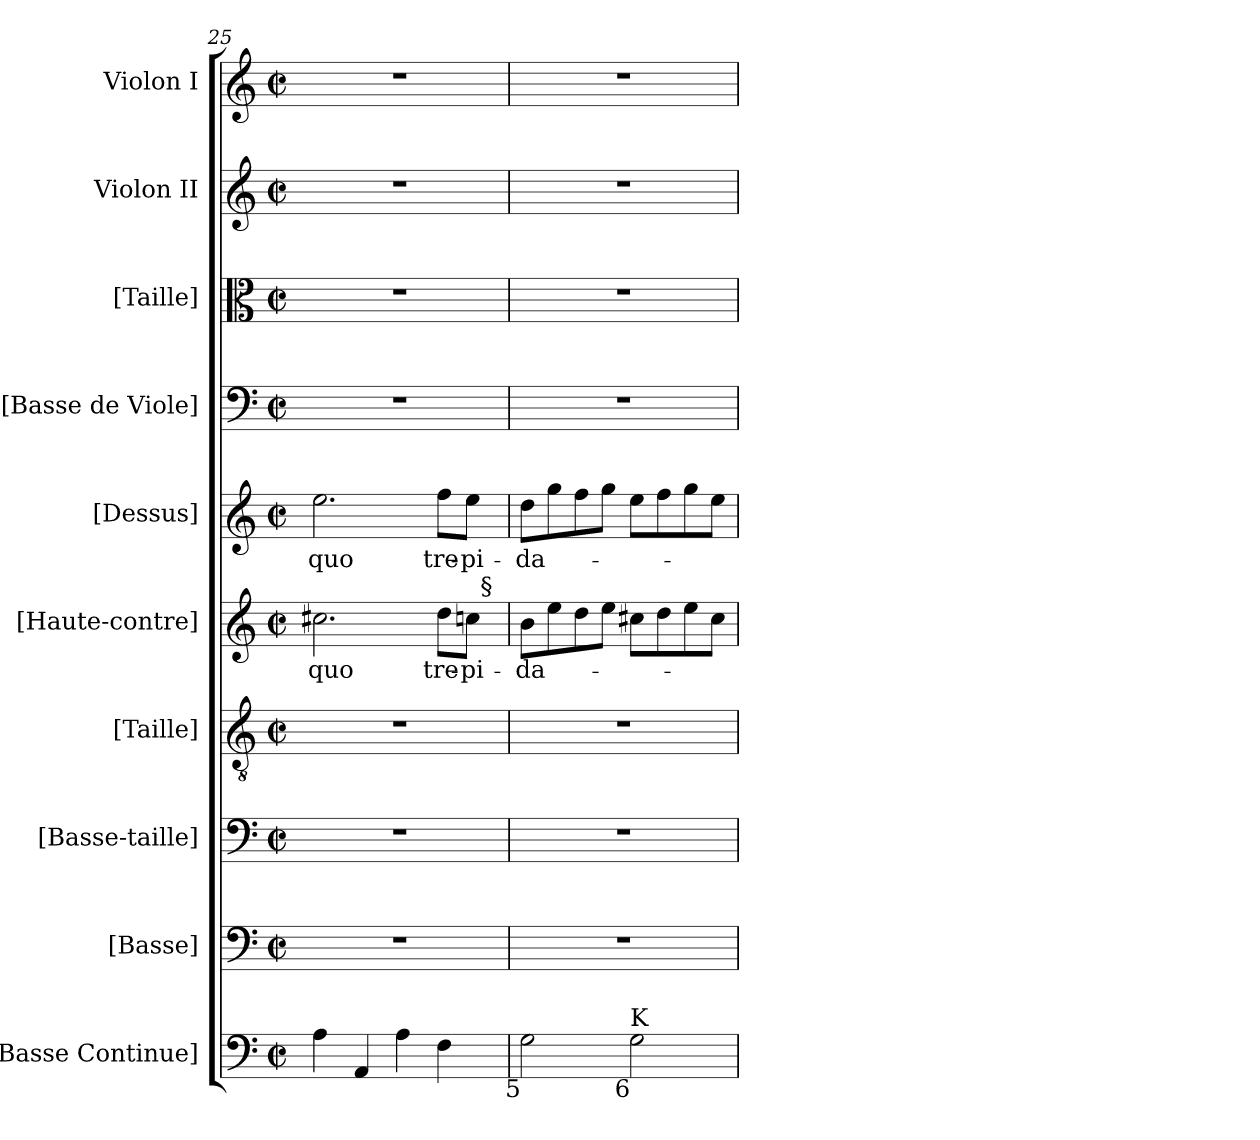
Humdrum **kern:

**kern	**kern	**kern	**kern	**kern	**text	**kern	**text	**kern	**kern	**kern	**kern
*part10	*part9	*part8	*part7	*part6	*part6	*part5	*part5	*part4	*part3	*part2	*part1
*staff10	*staff9	*staff8	*staff7	*staff6	*staff6	*staff5	*staff5	*staff4	*staff3	*staff2	*staff1
*I"[Basse Continue]	*I"[Basse]	*I"[Basse-taille]	*I"[Taille]	*I"[Haute-contre]	*	*I"[Dessus]	*	*I"[Basse de Viole]	*I"[Taille]	*I"Violon II	*I"Violon I
*I'B.c.	*I'B.	*I'B.t.	*I'T.	*I'H.C.	*	*I'D.	*	*	*	*I'Vln. II	*I'Vln. I
*clefF4	*clefF4	*clefF4	*clefGv2	*clefG2	*	*clefG2	*	*clefF4	*clefC3	*clefG2	*clefG2
*	*	*	*ITrd7c12	*ITrd7c12	*	*	*	*	*	*	*
*k[]	*k[]	*k[]	*k[]	*k[]	*	*k[]	*	*k[]	*k[]	*k[]	*k[]
*M2/2	*M2/2	*M2/2	*M2/2	*M2/2	*	*M2/2	*	*M2/2	*M2/2	*M2/2	*M2/2
*met(c|)	*met(c|)	*met(c|)	*met(c|)	*met(c|)	*	*met(c|)	*	*met(c|)	*met(c|)	*met(c|)	*met(c|)
=25	=25	=25	=25	=25	=25	=25	=25	=25	=25	=25	=25
!	!	!	!	!	!LO:LY:b:color=#000000	!	!	!	!	!	!
!	!	!	!	!	!	!	!LO:LY:b:color=#000000	!	!	!	!
*	*	*	*	*^	*	*	*	*	*	*	*
4Ai\	1r	1r	1r	2.c#Xi\	2ryy	quo	2.eei\	quo	1r	1r	1r	1r
4AAi/	.	.	.	.	.	.	.	.	.	.	.	.
4Ai\	.	.	.	.	4ryy	.	.	.	.	.	.	.
!	!	!	!	!	!	!LO:LY:b:color=#000000	!	!	!	!	!	!
!	!	!	!	!	!	!	!	!LO:LY:b:color=#000000	!	!	!	!
4Fi\	.	.	.	8di\L	8ryy	tre-	8ffi\L	tre-	.	.	.	.
!	!	!	!	!	!	!LO:LY:b:color=#000000	!	!	!	!	!	!
!	!	!	!	!	!	!	!	!LO:LY:b:color=#000000	!	!	!	!
.	.	.	.	8ci\J	32ryy	-pi-	8eei\J	-pi-	.	.	.	.
.	.	.	.	.	256ryy	.	.	.	.	.	.	.
!	!	!	!	!	!LO:TX:a:t=§	!	!	!	!	!	!	!
.	.	.	.	.	16ryy	.	.	.	.	.	.	.
.	.	.	.	.	64..ryy	.	.	.	.	.	.	.
*	*	*	*	*v	*v	*	*	*	*	*	*	*
=26	=26	=26	=26	=26	=26	=26	=26	=26	=26	=26	=26
*	*	*	*	*^	*	*	*	*	*	*	*
!	!	!	!	!	!	!LO:LY:b:color=#000000	!	!	!	!	!	!
*	*	*	*	*v	*v	*	*	*	*	*	*	*
*	*	*	*	*^	*	*	*	*	*	*	*
!LO:TX:b:rj:t=5	!	!	!	!	!	!	!	!	!	!	!	!
!	!	!	!	!	!	!	!	!LO:LY:b:color=#000000	!	!	!	!
*	*	*	*	*v	*v	*	*	*	*	*	*	*
2Gi\	1r	1r	1r	8Bi\L	-da-	8ddi\L	-da-	1r	1r	1r	1r
.	.	.	.	8ei\	.	8ggi\	.	.	.	.	.
.	.	.	.	8di\	.	8ffi\	.	.	.	.	.
.	.	.	.	8ei\J	.	8ggi\J	.	.	.	.	.
!LO:TX:b:rj:t=6	!	!	!	!	!	!	!	!	!	!	!
!LO:TX:t=K	!	!	!	!	!	!	!	!	!	!	!
2Gi\	.	.	.	8c#Xi\L	.	8eei\L	.	.	.	.	.
.	.	.	.	8di\	.	8ffi\	.	.	.	.	.
.	.	.	.	8ei\	.	8ggi\	.	.	.	.	.
.	.	.	.	8c#i\J	.	8eei\J	.	.	.	.	.
=	=	=	=	=	=	=	=	=	=	=	=
*-	*-	*-	*-	*-	*-	*-	*-	*-	*-	*-	*-
